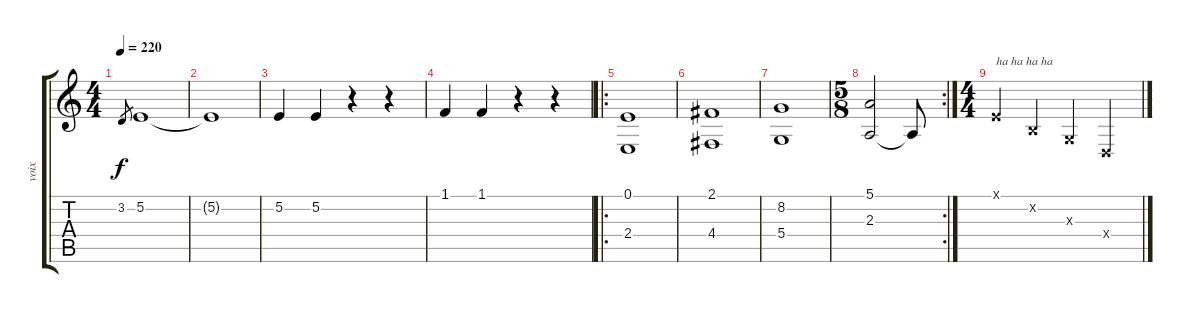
\track ("voix" "voix") {instrument tangoaccordion}
\staff {score tabs}
\tuning (E4 B3 G3 D3 A2 E2) {hide}
\ts (4 4)
\tempo 220
\clef g2
\ks c
3.2.8{gr dy f} 5.2.1 |
5.2{t}.1 |
5.2.4 5.2.4 r.4 r.4 |
1.1.4 1.1.4 r.4 r.4 |
\ro
(0.1 2.4).1{instrument stringensemble1} |
(2.1 4.4).1 |
(8.2 5.4).1 |
\rc 2
\ts (5 8)
(5.1 2.3).2 2.3{t}.8 |
\ts (4 4)
0.1{x}.4{txt "ha ha ha ha" instrument electricguitarclean} 0.2{x}.4 0.3{x}.4 0.4{x}.4
